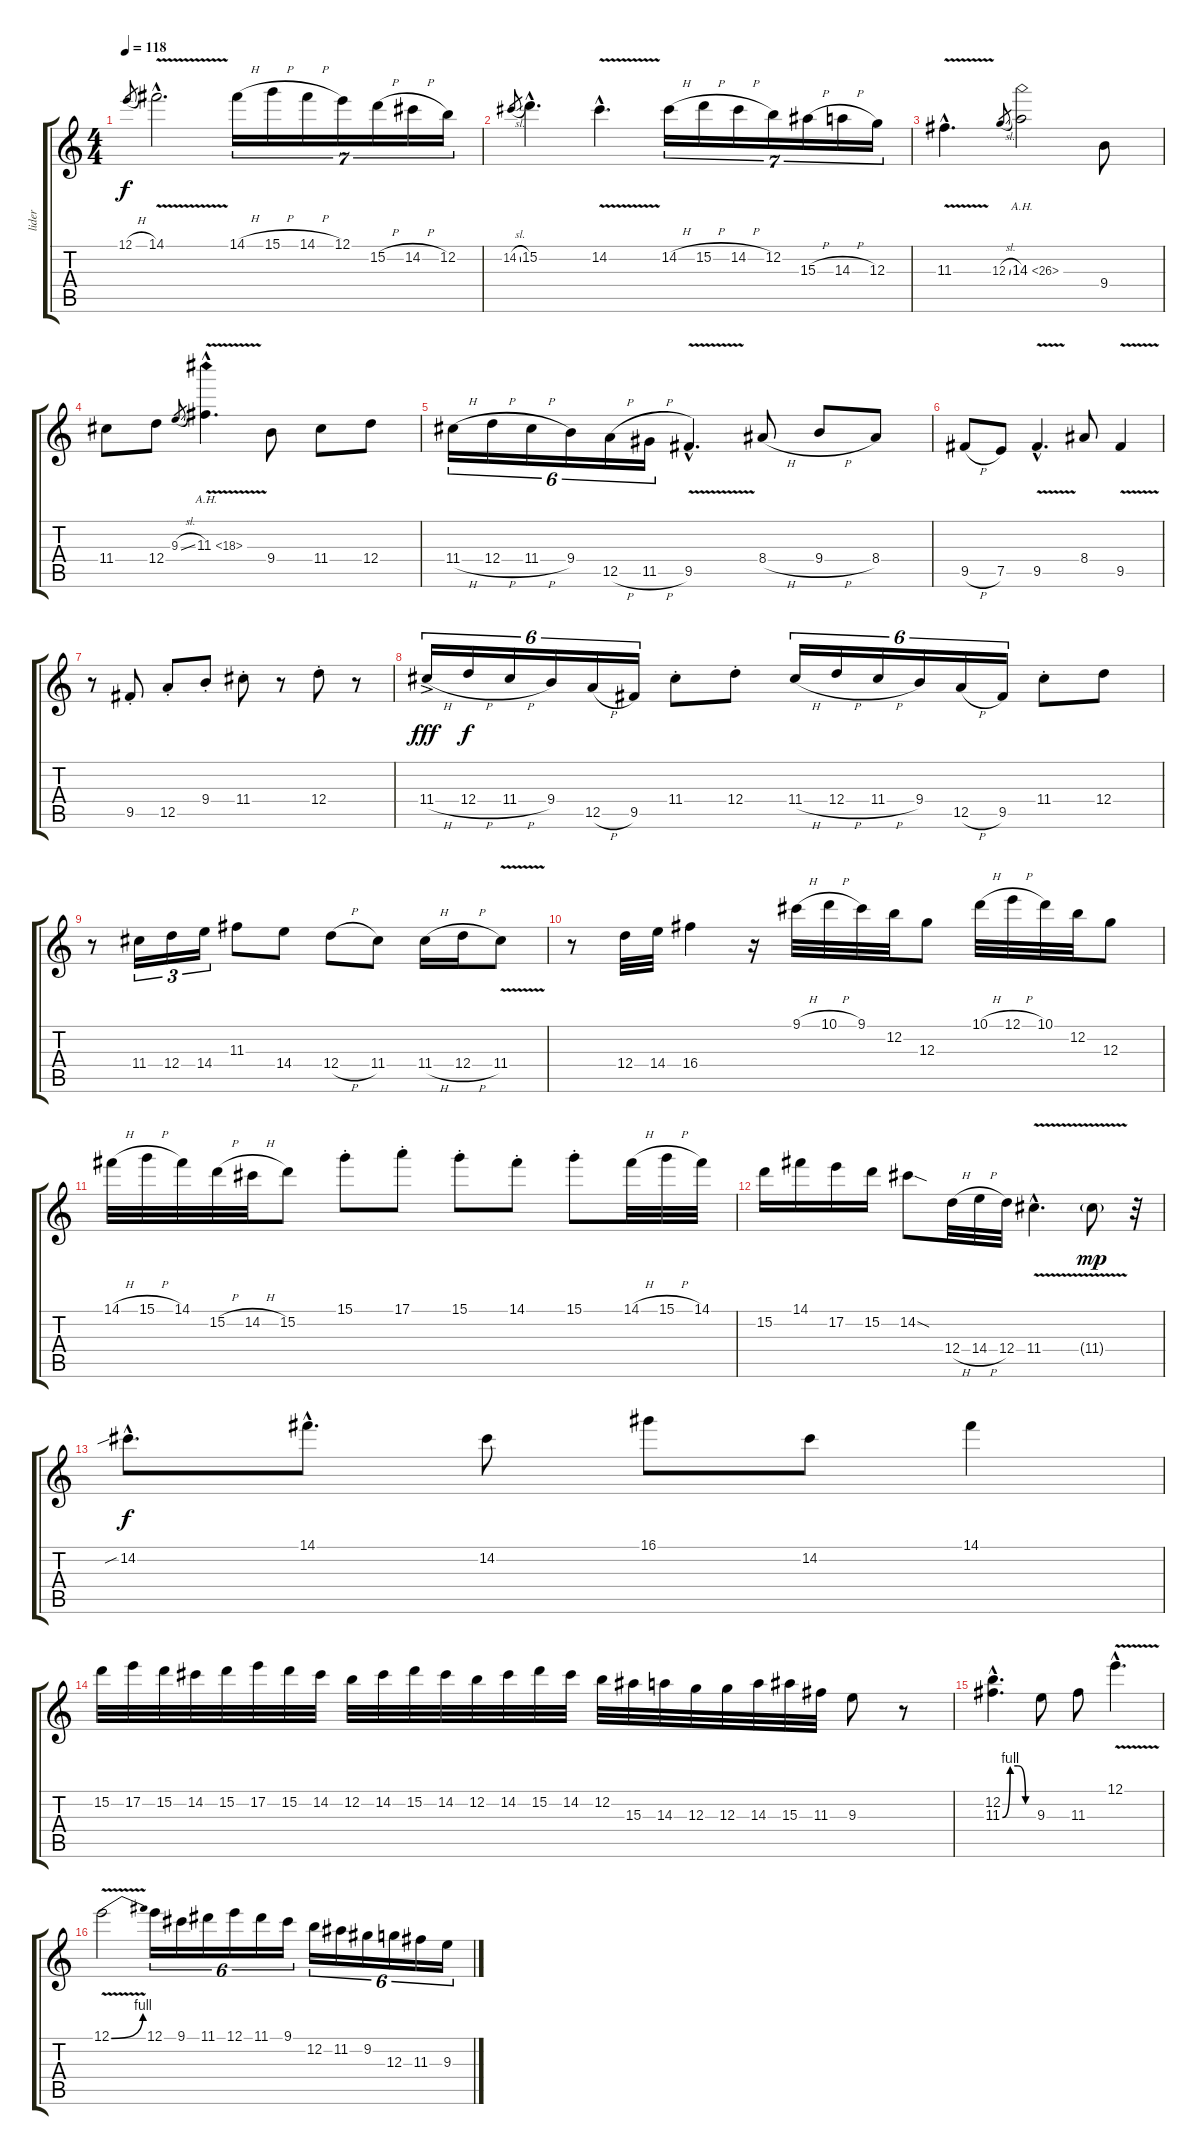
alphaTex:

\track ("lider" "lider") {instrument distortionguitar}
\staff {score tabs}
\tuning (E4 B3 G3 D3 A2 E2) {hide}
\ts (4 4)
\tempo 118
\clef g2
\ks c
12.1{h}.8{gr dy f} 14.1{v hac}.2{d} 14.1{h}.16{tu (7 4)} 15.1{h}.16{tu (7 4)} 14.1{h}.16{tu (7 4)} 12.1.16{tu (7 4)} 15.2{h}.16{tu (7 4)} 14.2{h}.16{tu (7 4)} 12.2.16{tu (7 4)} |
14.2{sl}.8{gr} 15.2{hac}.4{d} 14.2{v hac}.4{d} 14.2{h}.16{tu (7 4)} 15.2{h}.16{tu (7 4)} 14.2{h}.16{tu (7 4)} 12.2.16{tu (7 4)} 15.3{h}.16{tu (7 4)} 14.3{h}.16{tu (7 4)} 12.3.16{tu (7 4)} |
11.3{v hac}.4{d} 12.3{sl}.8{gr} 14.3{ah 12}.2 9.4.8 |
11.4.8 12.4.8 9.3{sl}.8{gr} 11.3{ah 7 v hac}.4{d} 9.4.8 11.4.8 12.4.8 |
11.4{h}.16{tu (6 4)} 12.4{h}.16{tu (6 4)} 11.4{h}.16{tu (6 4)} 9.4.16{tu (6 4)} 12.5{h}.16{tu (6 4)} 11.5{h}.16{tu (6 4)} 9.5{v hac}.4{d} 8.4{h}.8 9.4{h}.8 8.4.8 |
9.5{h}.8 7.5.8 9.5{v hac}.4{d} 8.4.8 9.5{v}.4 |
r.8 9.5{st}.8 12.5{st}.8 9.4{st}.8 11.4{st}.8 r.8 12.4{st}.8 r.8 |
11.4{h ac}.16{tu (6 4) dy fff} 12.4{h}.16{tu (6 4) dy f} 11.4{h}.16{tu (6 4)} 9.4.16{tu (6 4)} 12.5{h}.16{tu (6 4)} 9.5.16{tu (6 4)} 11.4{st}.8 12.4{st}.8 11.4{h}.16{tu (6 4)} 12.4{h}.16{tu (6 4)} 11.4{h}.16{tu (6 4)} 9.4.16{tu (6 4)} 12.5{h}.16{tu (6 4)} 9.5.16{tu (6 4)} 11.4{st}.8 12.4.8 |
r.8 11.4.16{tu (3 2)} 12.4.16{tu (3 2)} 14.4.16{tu (3 2)} 11.3.8 14.4.8 12.4{h}.8 11.4.8 11.4{h}.16 12.4{h}.16 11.4{v}.8 |
r.8 12.4.32 14.4.32 16.4.4 r.16 9.1{h}.32 10.1{h}.32 9.1.32 12.2.32 12.3.8 10.1{h}.32 12.1{h}.32 10.1.32 12.2.32 12.3.8 |
14.1{h}.32 15.1{h}.32 14.1.32 15.2{h}.32 14.2{h}.32 15.2.8 15.1{st}.8 17.1{st}.8 15.1{st}.8 14.1{st}.8 15.1{st}.8 14.1{h}.32 15.1{h}.32 14.1.32 |
15.2.16 14.1.16 17.2.16 15.2.16 14.2{sod}.8 12.4{h}.32 14.4{h}.32 12.4.32 11.4{v hac}.4{d} 11.4{v g}.8{dy mp} r.32 |
14.2{sib hac}.8{d dy f} 14.1{hac}.8{d} 14.2.8 16.1.8 14.2.8 14.1.4 |
15.2.32 17.2.32 15.2.32 14.2.32 15.2.32 17.2.32 15.2.32 14.2.32 12.2.32 14.2.32 15.2.32 14.2.32 12.2.32 14.2.32 15.2.32 14.2.32 12.2.32 15.3.32 14.3.32 12.3.32 12.3.32 14.3.32 15.3.32 11.3.32 9.3.8 r.8 |
(12.2{hac} 11.3{be (custom 0 0 15 4 30 4 45 0 60 0) hac}).4{d} 9.3.8 11.3.8 12.1{v hac}.4{d} |
12.1{be (bend 0 0 60 4) v}.2 12.1.16{tu (6 4)} 9.1.16{tu (6 4)} 11.1.16{tu (6 4)} 12.1.16{tu (6 4)} 11.1.16{tu (6 4)} 9.1.16{tu (6 4)} 12.2.16{tu (6 4)} 11.2.16{tu (6 4)} 9.2.16{tu (6 4)} 12.3.16{tu (6 4)} 11.3.16{tu (6 4)} 9.3.16{tu (6 4)}
